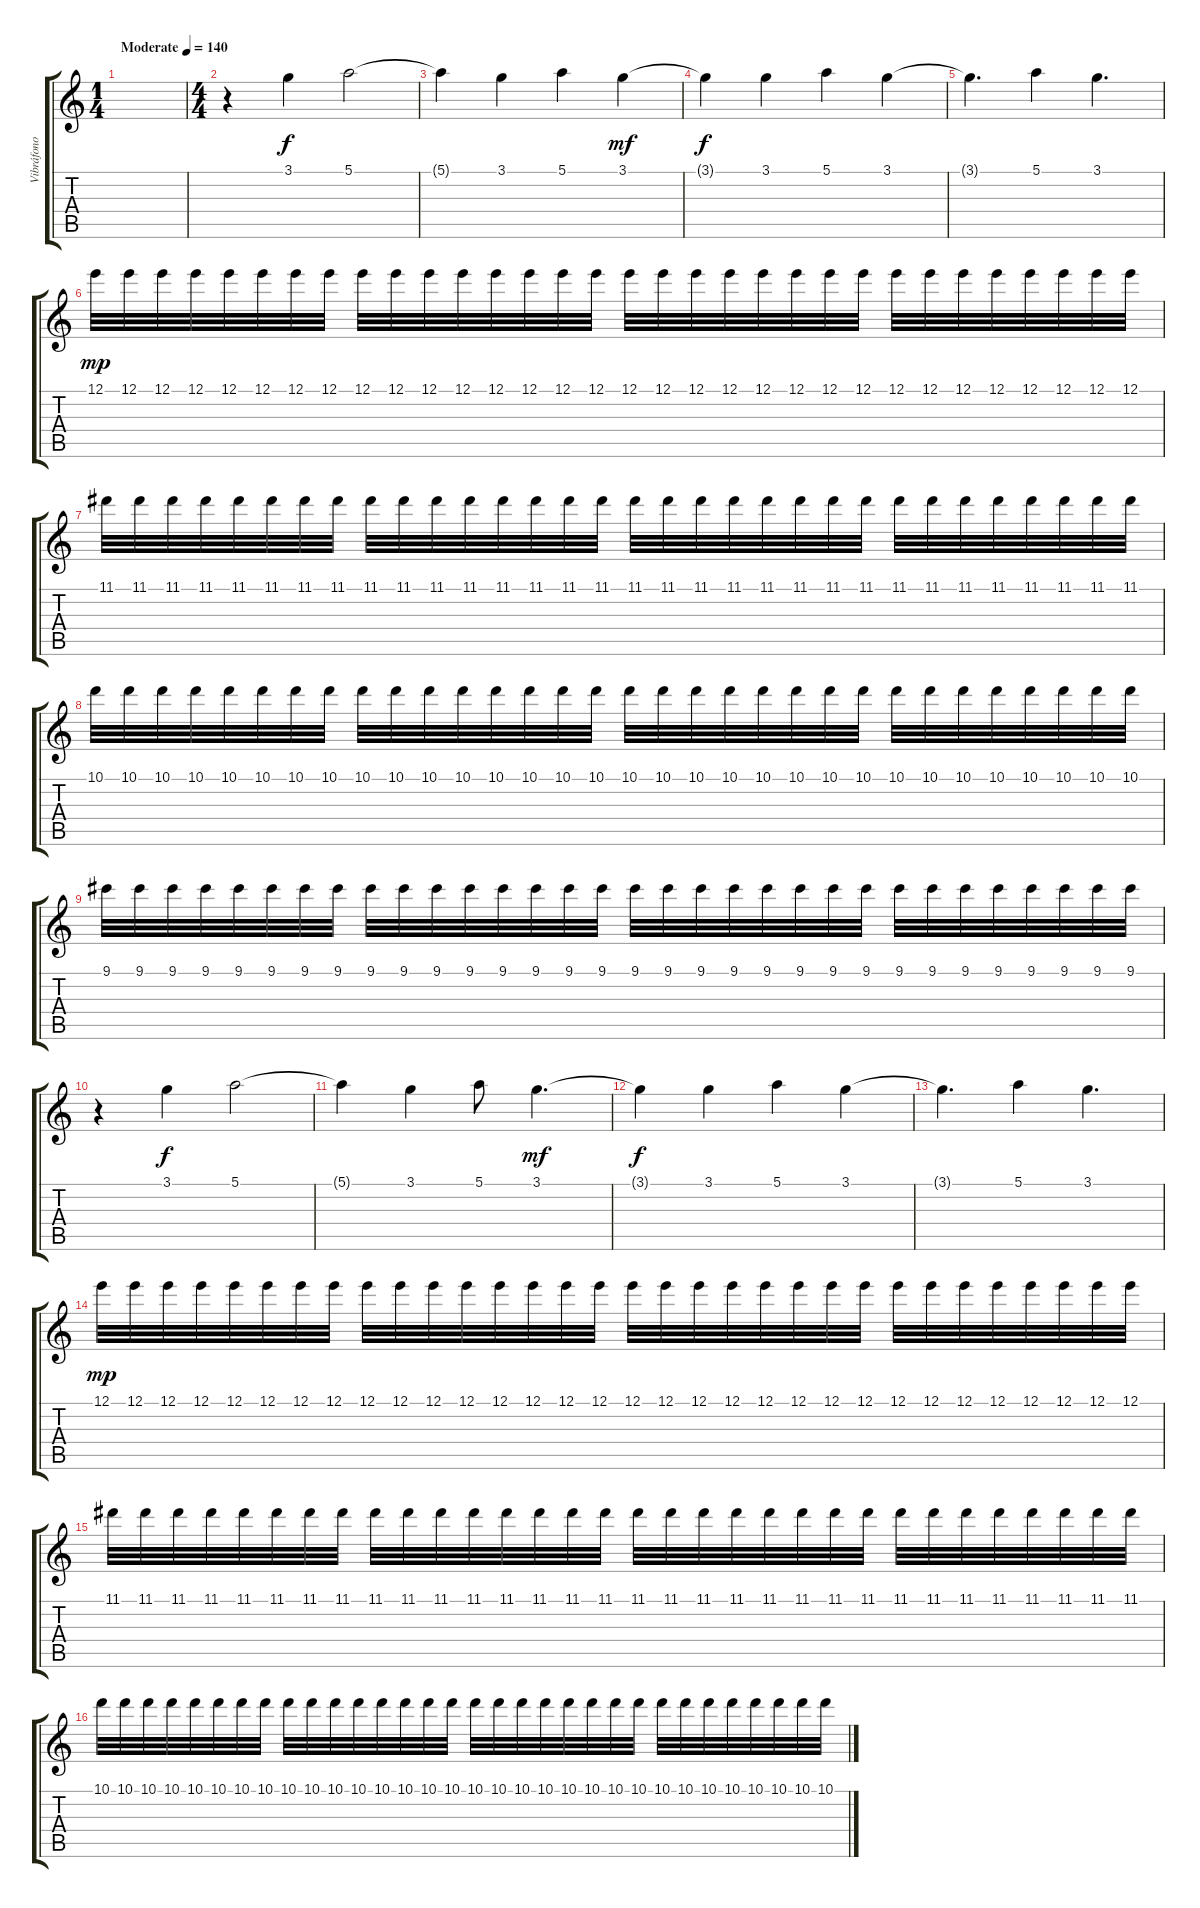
\track ("Vibráfono" "Vibráfono") {instrument vibraphone}
\staff {score tabs}
\tuning (E5 B4 G4 D4 A3 E3) {hide}
\ts (1 4)
\tempo (140 "Moderate")
\clef g2
\ks c
|
\ts (4 4)
r.4 3.1.4 5.1.2 |
5.1{t}.4 3.1.4 5.1.4 3.1.4{dy mf} |
3.1{t}.4{dy f} 3.1.4 5.1.4 3.1.4 |
3.1{t}.4{d} 5.1.4 3.1.4{d} |
12.1.32{dy mp} 12.1.32 12.1.32 12.1.32 12.1.32 12.1.32 12.1.32 12.1.32 12.1.32 12.1.32 12.1.32 12.1.32 12.1.32 12.1.32 12.1.32 12.1.32 12.1.32 12.1.32 12.1.32 12.1.32 12.1.32 12.1.32 12.1.32 12.1.32 12.1.32 12.1.32 12.1.32 12.1.32 12.1.32 12.1.32 12.1.32 12.1.32 |
11.1.32 11.1.32 11.1.32 11.1.32 11.1.32 11.1.32 11.1.32 11.1.32 11.1.32 11.1.32 11.1.32 11.1.32 11.1.32 11.1.32 11.1.32 11.1.32 11.1.32 11.1.32 11.1.32 11.1.32 11.1.32 11.1.32 11.1.32 11.1.32 11.1.32 11.1.32 11.1.32 11.1.32 11.1.32 11.1.32 11.1.32 11.1.32 |
10.1.32 10.1.32 10.1.32 10.1.32 10.1.32 10.1.32 10.1.32 10.1.32 10.1.32 10.1.32 10.1.32 10.1.32 10.1.32 10.1.32 10.1.32 10.1.32 10.1.32 10.1.32 10.1.32 10.1.32 10.1.32 10.1.32 10.1.32 10.1.32 10.1.32 10.1.32 10.1.32 10.1.32 10.1.32 10.1.32 10.1.32 10.1.32 |
9.1.32 9.1.32 9.1.32 9.1.32 9.1.32 9.1.32 9.1.32 9.1.32 9.1.32 9.1.32 9.1.32 9.1.32 9.1.32 9.1.32 9.1.32 9.1.32 9.1.32 9.1.32 9.1.32 9.1.32 9.1.32 9.1.32 9.1.32 9.1.32 9.1.32 9.1.32 9.1.32 9.1.32 9.1.32 9.1.32 9.1.32 9.1.32 |
r.4 3.1.4{dy f} 5.1.2 |
5.1{t}.4 3.1.4 5.1.8 3.1.4{d dy mf} |
3.1{t}.4{dy f} 3.1.4 5.1.4 3.1.4 |
3.1{t}.4{d} 5.1.4 3.1.4{d} |
12.1.32{dy mp} 12.1.32 12.1.32 12.1.32 12.1.32 12.1.32 12.1.32 12.1.32 12.1.32 12.1.32 12.1.32 12.1.32 12.1.32 12.1.32 12.1.32 12.1.32 12.1.32 12.1.32 12.1.32 12.1.32 12.1.32 12.1.32 12.1.32 12.1.32 12.1.32 12.1.32 12.1.32 12.1.32 12.1.32 12.1.32 12.1.32 12.1.32 |
11.1.32 11.1.32 11.1.32 11.1.32 11.1.32 11.1.32 11.1.32 11.1.32 11.1.32 11.1.32 11.1.32 11.1.32 11.1.32 11.1.32 11.1.32 11.1.32 11.1.32 11.1.32 11.1.32 11.1.32 11.1.32 11.1.32 11.1.32 11.1.32 11.1.32 11.1.32 11.1.32 11.1.32 11.1.32 11.1.32 11.1.32 11.1.32 |
10.1.32 10.1.32 10.1.32 10.1.32 10.1.32 10.1.32 10.1.32 10.1.32 10.1.32 10.1.32 10.1.32 10.1.32 10.1.32 10.1.32 10.1.32 10.1.32 10.1.32 10.1.32 10.1.32 10.1.32 10.1.32 10.1.32 10.1.32 10.1.32 10.1.32 10.1.32 10.1.32 10.1.32 10.1.32 10.1.32 10.1.32 10.1.32
